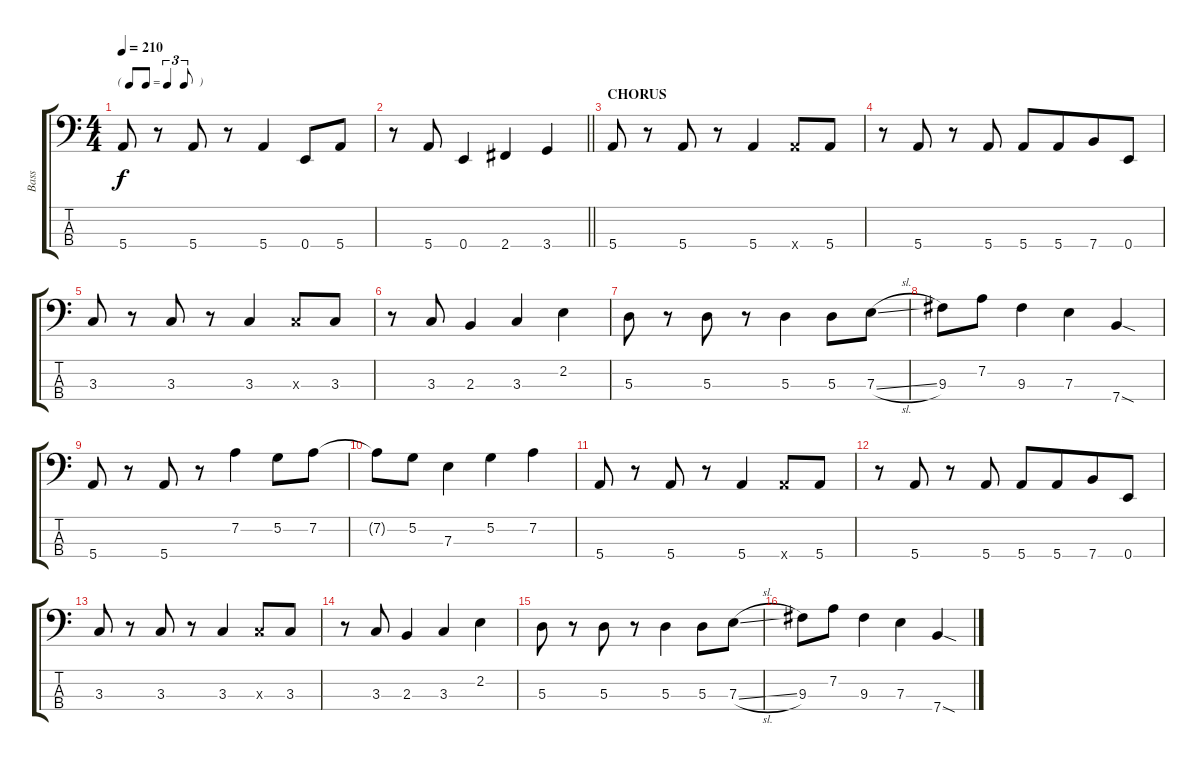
\track ("Bass" "Bass") {instrument electricbassfinger}
\staff {score tabs}
\tuning (G2 D2 A1 E1) {hide}
\ts (4 4)
\tf triplet8th
\tempo 210
\clef f4
\ks c
5.4.8{dy f} r.8 5.4.8 r.8 5.4.4 0.4.8 5.4.8 |
\barLineRight lightlight
r.8 5.4.8 0.4.4 2.4.4 3.4.4 |
\section ("" "CHORUS")
5.4.8 r.8 5.4.8 r.8 5.4.4 5.4{x}.8 5.4.8 |
r.8 5.4.8 r.8 5.4.8 5.4.8 5.4.8{beam merge} 7.4.8 0.4.8 |
3.3.8 r.8 3.3.8 r.8 3.3.4 3.3{x}.8 3.3.8 |
r.8 3.3.8 2.3.4 3.3.4 2.2.4 |
5.3.8 r.8 5.3.8 r.8 5.3.4 5.3.8 7.3{sl}.8 |
9.3.8 7.2.8 9.3.4 7.3.4 7.4{sod}.4 |
5.4.8 r.8 5.4.8 r.8 7.2.4 5.2.8 7.2.8 |
7.2{t}.8 5.2.8 7.3.4 5.2.4 7.2.4 |
5.4.8 r.8 5.4.8 r.8 5.4.4 5.4{x}.8 5.4.8 |
r.8 5.4.8 r.8 5.4.8 5.4.8 5.4.8{beam merge} 7.4.8 0.4.8 |
3.3.8 r.8 3.3.8 r.8 3.3.4 3.3{x}.8 3.3.8 |
r.8 3.3.8 2.3.4 3.3.4 2.2.4 |
5.3.8 r.8 5.3.8 r.8 5.3.4 5.3.8 7.3{sl}.8 |
9.3.8 7.2.8 9.3.4 7.3.4 7.4{sod}.4
